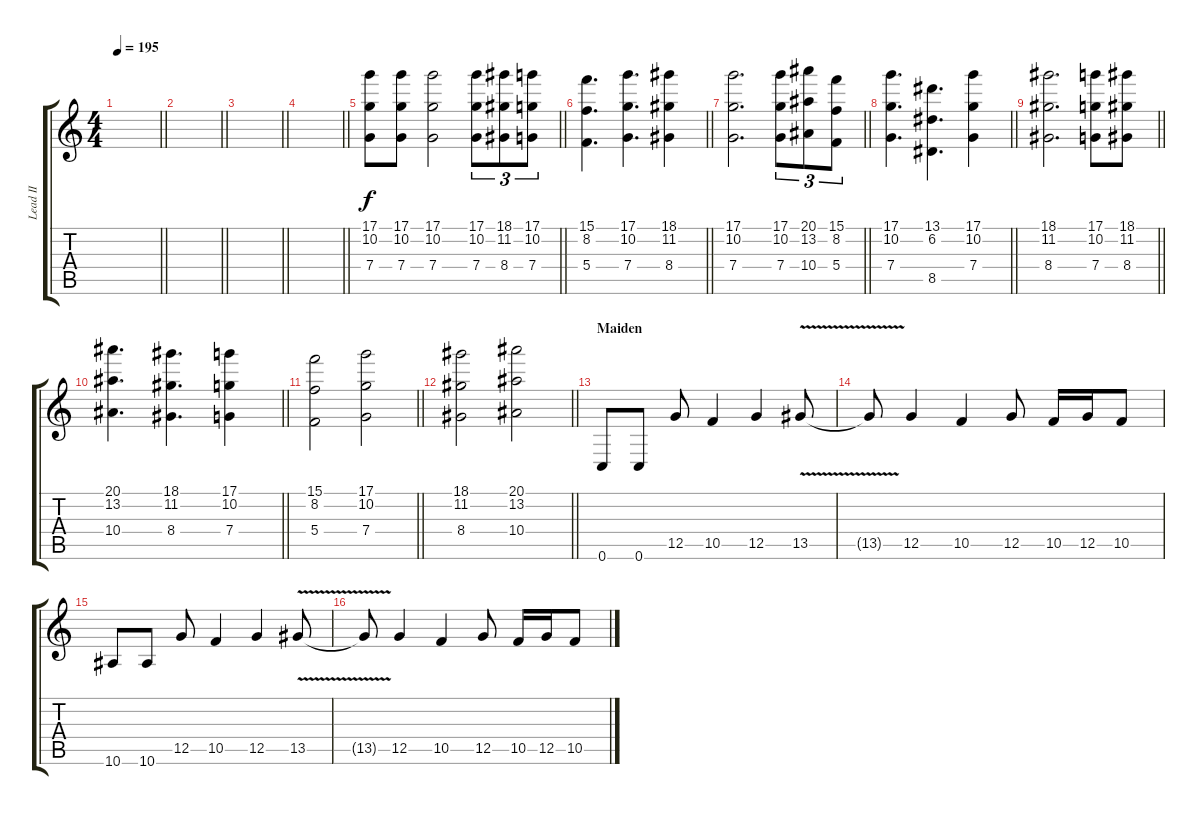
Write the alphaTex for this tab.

\track ("Lead II" "Lead II") {instrument distortionguitar}
\staff {score tabs}
\tuning (D4 A3 F3 C3 G2 C2) {hide}
\ts (4 4)
\tempo 195
\clef g2
\barLineRight lightlight
\ks c
|
\barLineRight lightlight
|
\barLineRight lightlight
|
\barLineRight lightlight
|
\barLineRight lightlight
(17.1 10.2 7.4).8 (17.1 10.2 7.4).8 (17.1 10.2 7.4).2 (17.1 10.2 7.4).8{tu (3 2)} (18.1 11.2 8.4).8{tu (3 2)} (17.1 10.2 7.4).8{tu (3 2)} |
\barLineRight lightlight
(15.1 8.2 5.4).4{d} (17.1 10.2 7.4).4{d} (18.1 11.2 8.4).4 |
\barLineRight lightlight
(17.1 10.2 7.4).2{d} (17.1 10.2 7.4).8{tu (3 2)} (20.1 13.2 10.4).8{tu (3 2)} (15.1 8.2 5.4).8{tu (3 2)} |
\barLineRight lightlight
(17.1 10.2 7.4).4{d} (13.1 6.2 8.5).4{d} (17.1 10.2 7.4).4 |
\barLineRight lightlight
(18.1 11.2 8.4).2{d} (17.1 10.2 7.4).8 (18.1 11.2 8.4).8 |
\barLineRight lightlight
(20.1 13.2 10.4).4{d} (18.1 11.2 8.4).4{d} (17.1 10.2 7.4).4 |
\barLineRight lightlight
(15.1 8.2 5.4).2 (17.1 10.2 7.4).2 |
\barLineRight lightlight
(18.1 11.2 8.4).2 (20.1 13.2 10.4).2 |
\section ("" "Maiden")
0.6.8 0.6.8 12.5.8 10.5.4 12.5.4 13.5{v}.8 |
13.5{t}.8 12.5.4 10.5.4 12.5.8 10.5.16 12.5.16 10.5.8 |
10.6.8 10.6.8 12.5.8 10.5.4 12.5.4 13.5{v}.8 |
13.5{t}.8 12.5.4 10.5.4 12.5.8 10.5.16 12.5.16 10.5.8
